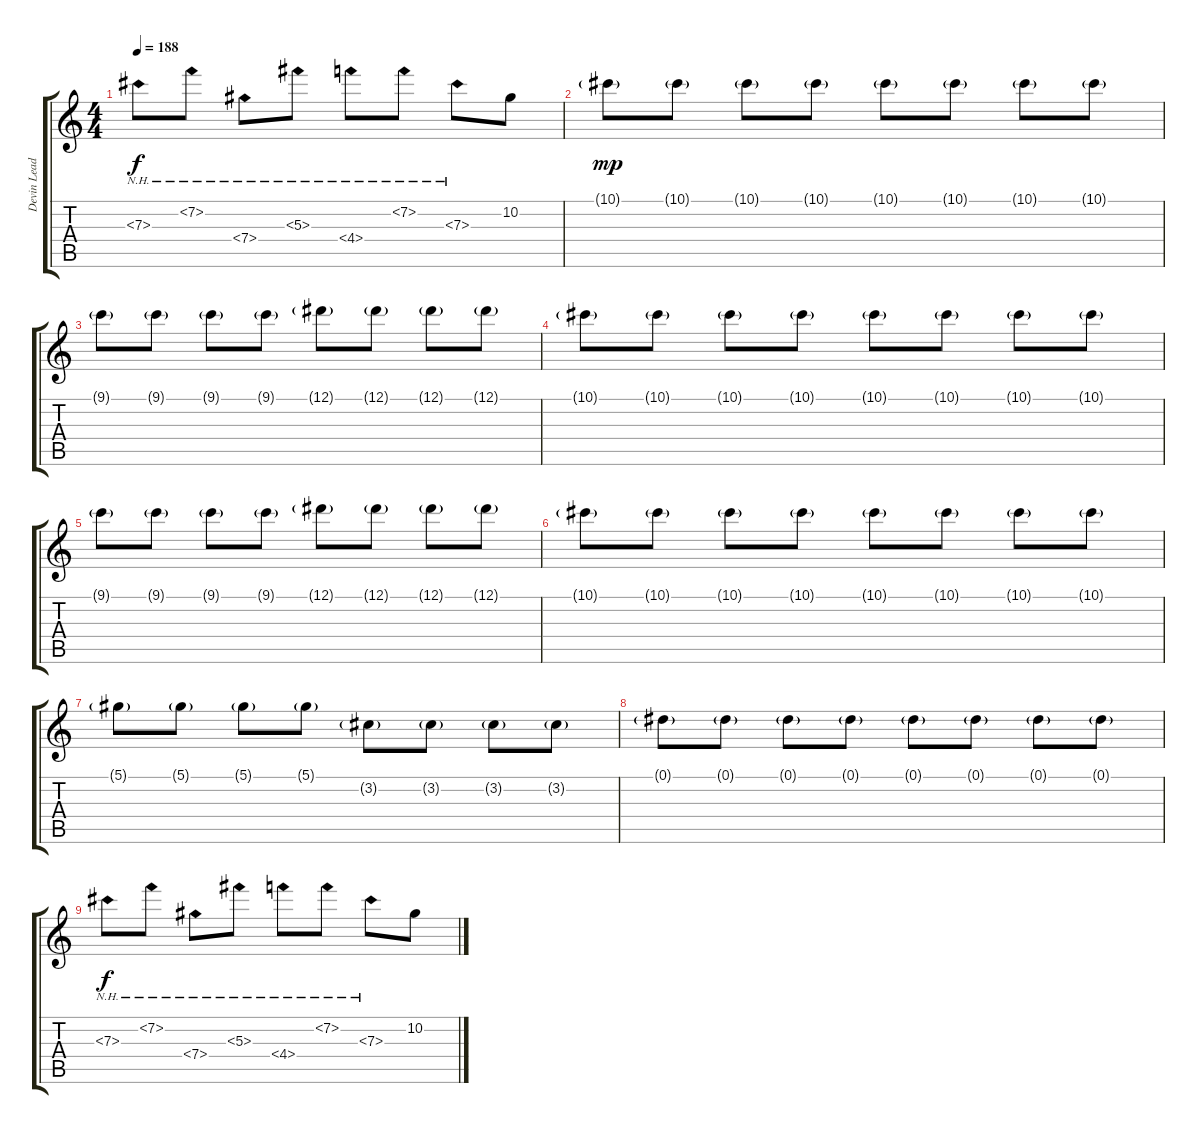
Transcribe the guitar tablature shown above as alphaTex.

\track ("Devin Lead" "Devin Lead") {instrument distortionguitar}
\staff {score tabs}
\tuning (Eb4 Bb3 Gb3 Db3 Ab2 Db2) {hide}
\ts (4 4)
\tempo 188
\clef g2
\ks c
7.3{nh}.8{dy f} 7.2{nh}.8 7.4{nh}.8 5.3{nh}.8 4.4{nh}.8 7.2{nh}.8 7.3{nh}.8 10.2.8 |
10.1{g}.8{dy mp} 10.1{g}.8 10.1{g}.8 10.1{g}.8 10.1{g}.8 10.1{g}.8 10.1{g}.8 10.1{g}.8 |
9.1{g}.8 9.1{g}.8 9.1{g}.8 9.1{g}.8 12.1{g}.8 12.1{g}.8 12.1{g}.8 12.1{g}.8 |
10.1{g}.8 10.1{g}.8 10.1{g}.8 10.1{g}.8 10.1{g}.8 10.1{g}.8 10.1{g}.8 10.1{g}.8 |
9.1{g}.8 9.1{g}.8 9.1{g}.8 9.1{g}.8 12.1{g}.8 12.1{g}.8 12.1{g}.8 12.1{g}.8 |
10.1{g}.8 10.1{g}.8 10.1{g}.8 10.1{g}.8 10.1{g}.8 10.1{g}.8 10.1{g}.8 10.1{g}.8 |
5.1{g}.8 5.1{g}.8 5.1{g}.8 5.1{g}.8 3.2{g}.8 3.2{g}.8 3.2{g}.8 3.2{g}.8 |
0.1{g}.8 0.1{g}.8 0.1{g}.8 0.1{g}.8 0.1{g}.8 0.1{g}.8 0.1{g}.8 0.1{g}.8 |
7.3{nh}.8{dy f} 7.2{nh}.8 7.4{nh}.8 5.3{nh}.8 4.4{nh}.8 7.2{nh}.8 7.3{nh}.8 10.2.8
